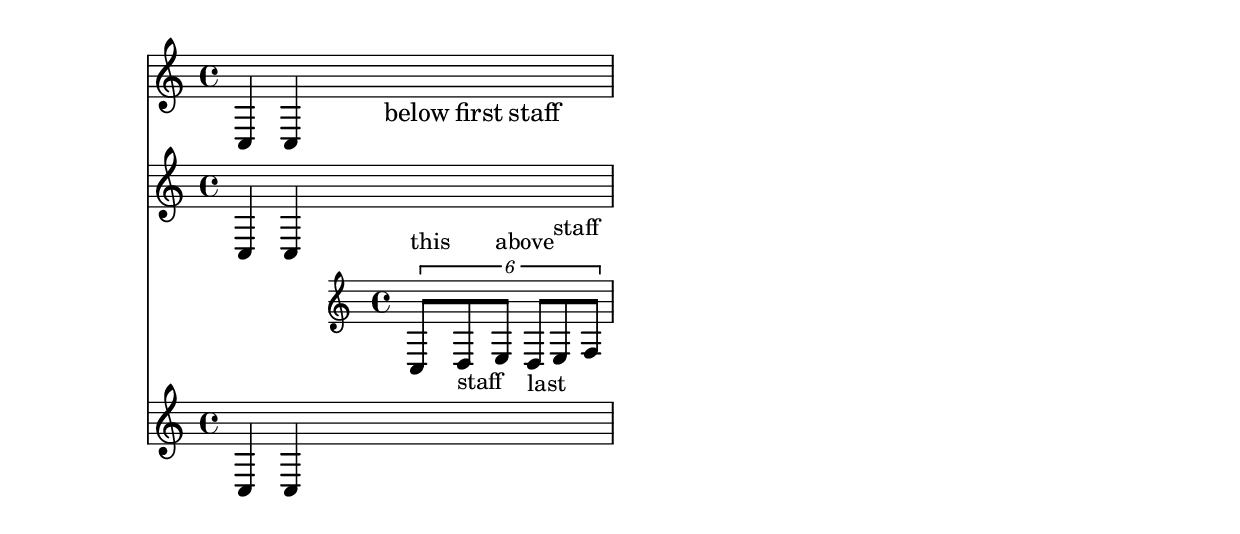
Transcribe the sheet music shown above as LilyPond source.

%%  Do not edit this file; it is auto-generated from LSR!
\version "2.11.23"

\header { texidoc = "
This snippet shows of to use the @code{alignBelowContext} and
@code{alignAboveContext} properties, which may be needed for text
elements (e.g. lyrics) positioning, but also for musical contents such
as ossias.
" }

\paper {
  ragged-right = ##t
}

\relative <<
  \new Staff = "1" { c4 c s2 }
  \new Staff = "2" { c4  c s2 }
  \new Staff = "3" { c4  c s2 }
  { \skip 2
    <<
      \lyrics {
	\set alignBelowContext = #"1"
	below8 first staff
      }
      \new Staff {
	\set Staff.alignAboveContext = #"3"
	\times 4/6 {
	  \override TextScript #'padding = #3
	  c8^"this" d_"staff" e^"above" d_"last" e^"staff" f
	}
      }
    >> }
>>
